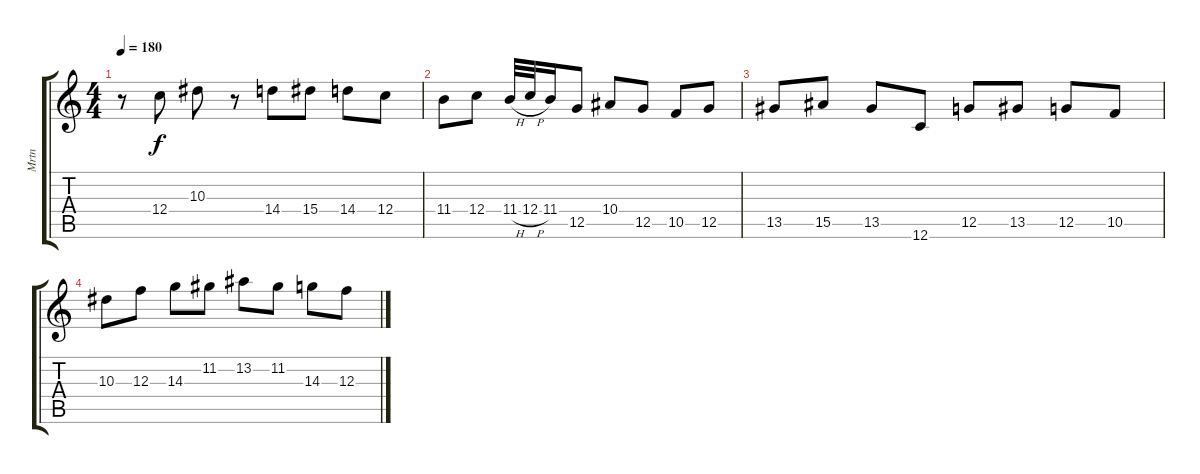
\track ("Mrtn" "Mrtn") {instrument distortionguitar}
\staff {score tabs}
\tuning (D4 A3 F3 C3 G2 C2) {hide}
\ts (4 4)
\tempo 180
\clef g2
\ks c
r.8{dy f} 12.4.8 10.3.8 r.8 14.4.8 15.4.8 14.4.8 12.4.8 |
11.4.8 12.4.8 11.4{h}.32 12.4{h}.32 11.4.16 12.5.8 10.4.8 12.5.8 10.5.8 12.5.8 |
13.5.8 15.5.8 13.5.8 12.6.8 12.5.8 13.5.8 12.5.8 10.5.8 |
10.3.8 12.3.8 14.3.8 11.2.8 13.2.8 11.2.8 14.3.8 12.3.8
